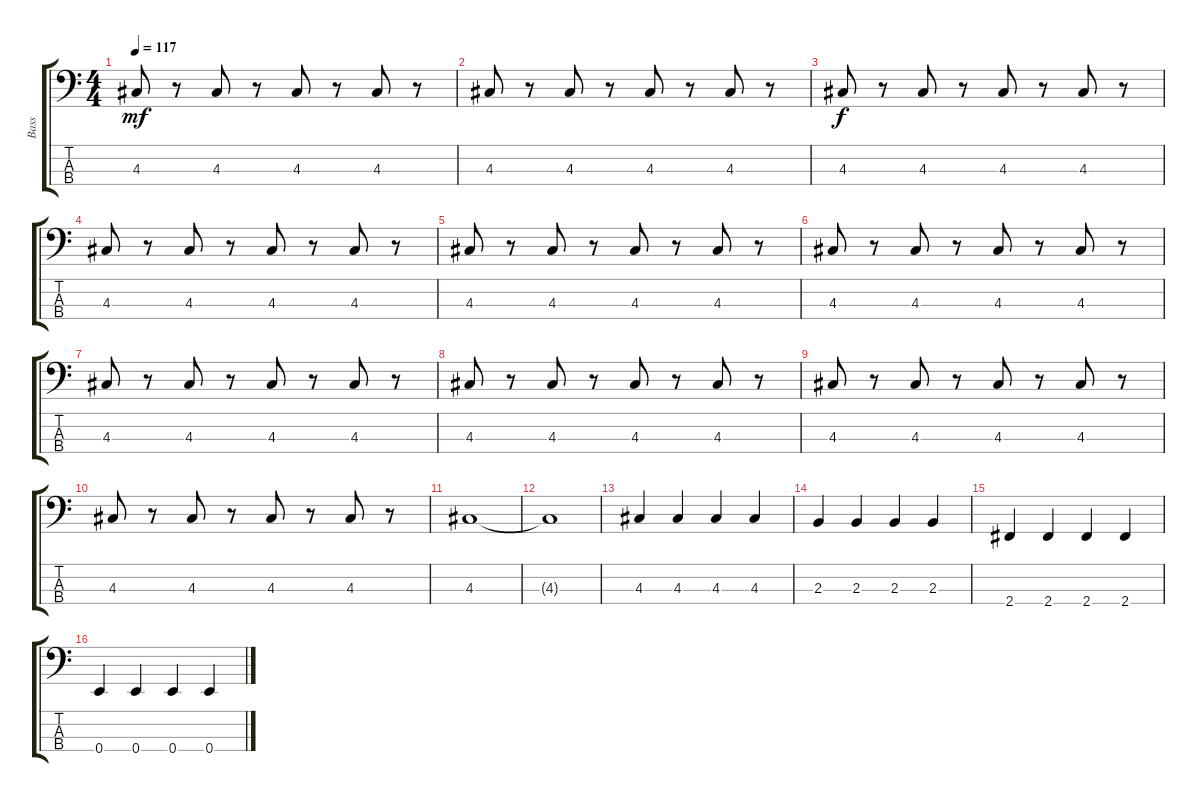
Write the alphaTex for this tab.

\track ("Bass" "Bass") {instrument electricbassfinger}
\staff {score tabs}
\tuning (G2 D2 A1 E1) {hide}
\ts (4 4)
\tempo 117
\clef f4
\ks c
4.3.8{dy mf} r.8 4.3.8 r.8 4.3.8 r.8 4.3.8 r.8 |
4.3.8 r.8 4.3.8 r.8 4.3.8 r.8 4.3.8 r.8 |
4.3.8{dy f} r.8 4.3.8 r.8 4.3.8 r.8 4.3.8 r.8 |
4.3.8 r.8 4.3.8 r.8 4.3.8 r.8 4.3.8 r.8 |
4.3.8 r.8 4.3.8 r.8 4.3.8 r.8 4.3.8 r.8 |
4.3.8 r.8 4.3.8 r.8 4.3.8 r.8 4.3.8 r.8 |
4.3.8 r.8 4.3.8 r.8 4.3.8 r.8 4.3.8 r.8 |
4.3.8 r.8 4.3.8 r.8 4.3.8 r.8 4.3.8 r.8 |
4.3.8 r.8 4.3.8 r.8 4.3.8 r.8 4.3.8 r.8 |
4.3.8 r.8 4.3.8 r.8 4.3.8 r.8 4.3.8 r.8 |
4.3.1 |
4.3{t}.1 |
4.3.4 4.3.4 4.3.4 4.3.4 |
2.3.4 2.3.4 2.3.4 2.3.4 |
2.4.4 2.4.4 2.4.4 2.4.4 |
0.4.4 0.4.4 0.4.4 0.4.4
